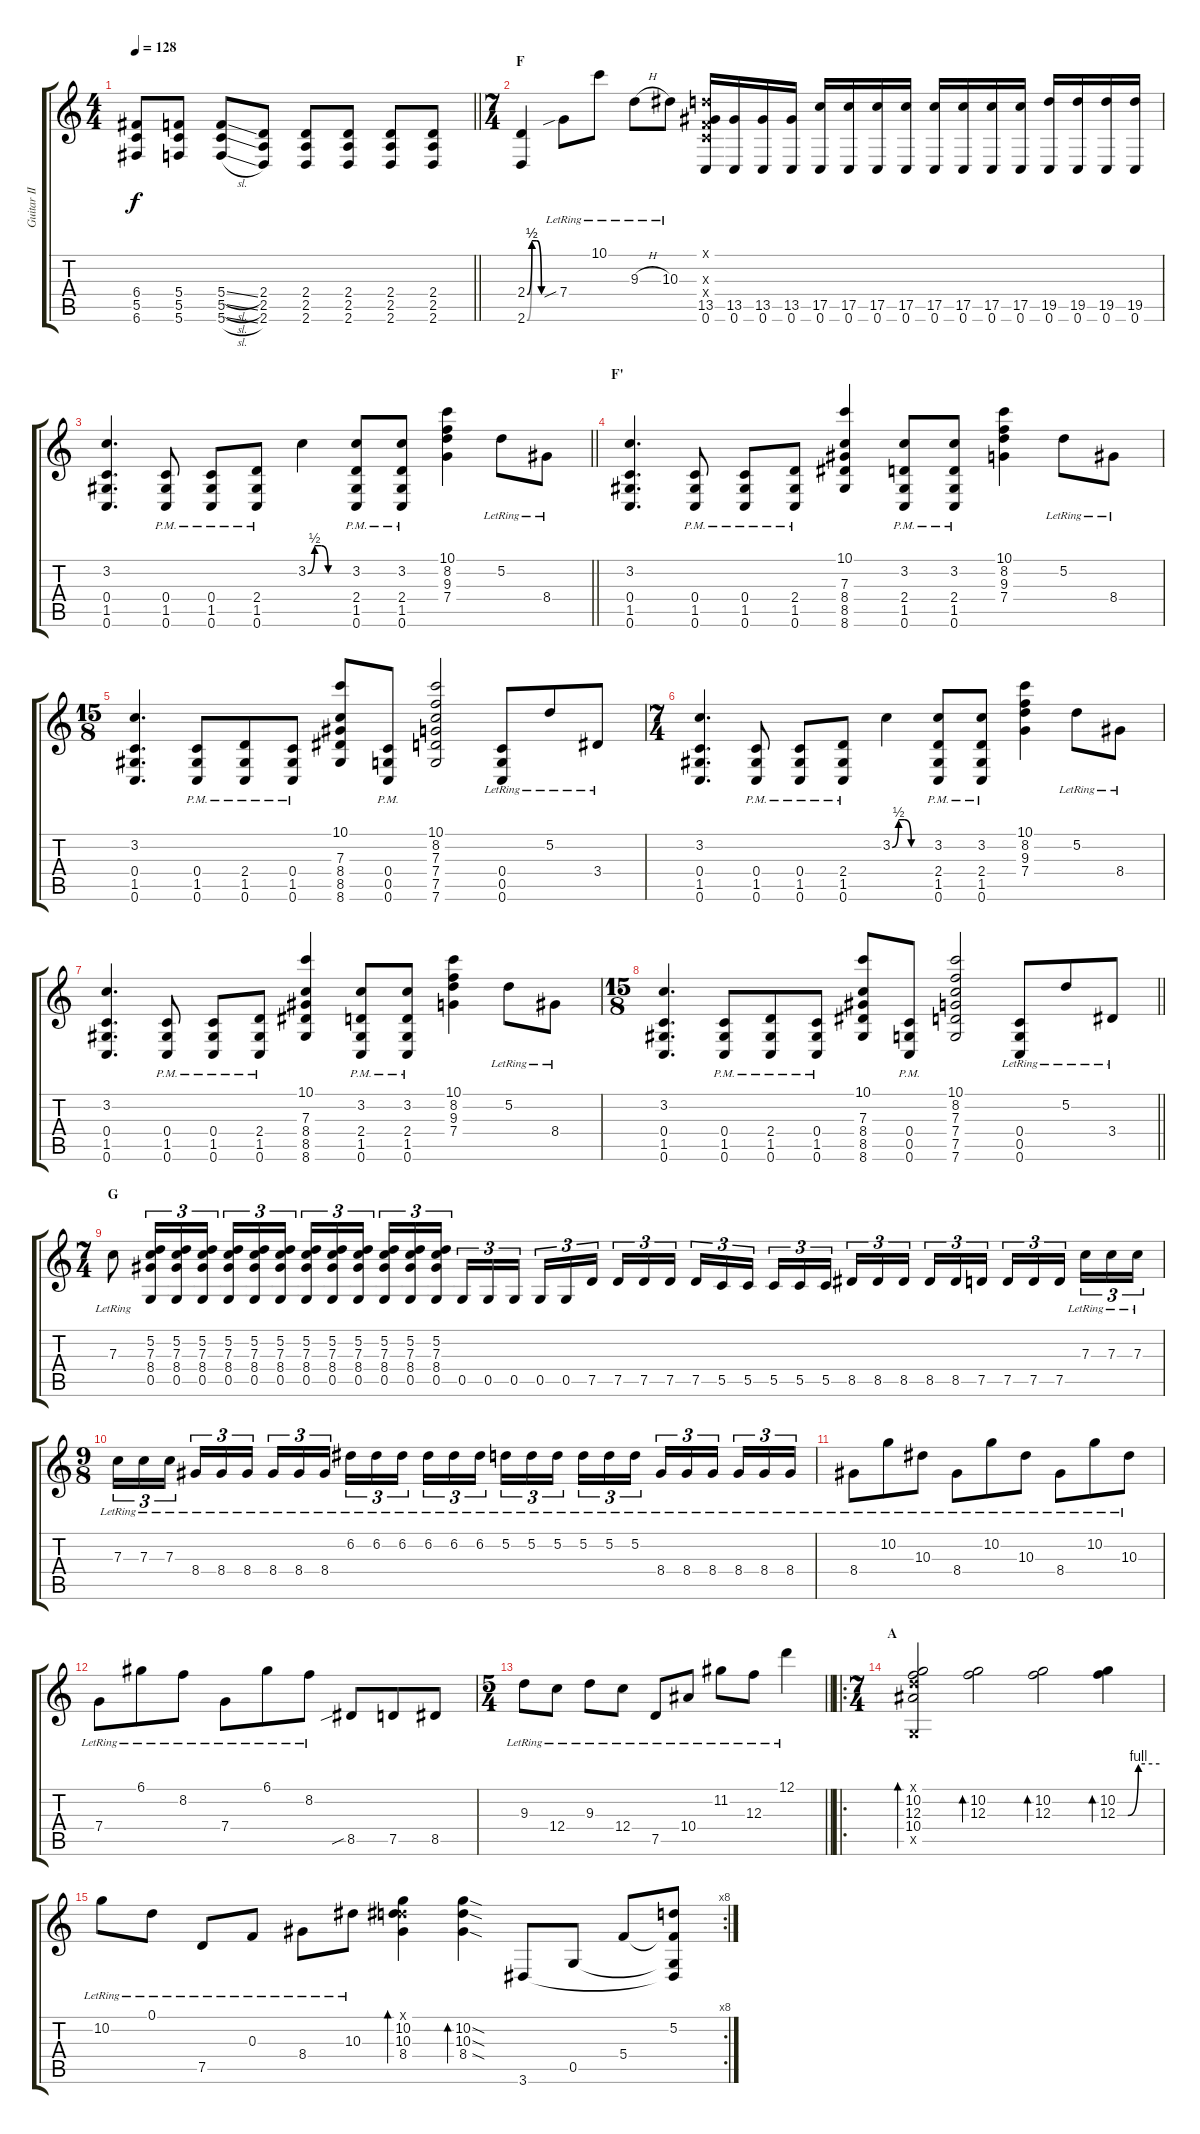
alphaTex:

\track ("Guitar II" "Guitar II") {instrument distortionguitar}
\staff {score tabs}
\tuning (D4 A3 F3 C3 G2 C2) {hide}
\ts (4 4)
\tempo 128
\clef g2
\barLineRight lightlight
\ks c
(6.4 5.5 6.6).8{dy f} (5.4 5.5 5.6).8 (5.4{sl} 5.5{sl} 5.6{sl}).8 (2.4 2.5 2.6).8 (2.4 2.5 2.6).8 (2.4 2.5 2.6).8 (2.4 2.5 2.6).8 (2.4 2.5 2.6).8 |
\ts (7 4)
\section ("" "F")
(2.4{be (custom 0 0 10 2 20 2 30 0 60 0)} 2.6{be (custom 0 0 10 2 20 2 30 0 60 0)}).4 7.4{sib lr}.8 10.1{lr}.8 9.3{h lr}.8 10.3{lr}.8 (0.1{x} 0.3{x} 0.4{x} 13.5 0.6).16 (13.5 0.6).16 (13.5 0.6).16 (13.5 0.6).16 (17.5 0.6).16 (17.5 0.6).16 (17.5 0.6).16 (17.5 0.6).16 (17.5 0.6).16 (17.5 0.6).16 (17.5 0.6).16 (17.5 0.6).16 (19.5 0.6).16 (19.5 0.6).16 (19.5 0.6).16 (19.5 0.6).16 |
\barLineRight lightlight
(3.2 0.4 1.5 0.6).4{d} (0.4{pm} 1.5{pm} 0.6{pm}).8 (0.4{pm} 1.5{pm} 0.6{pm}).8 (2.4{pm} 1.5{pm} 0.6{pm}).8 3.2{be (custom 0 0 10 2 20 2 30 0 60 0)}.4 (3.2{pm} 2.4{pm} 1.5{pm} 0.6{pm}).8 (3.2{pm} 2.4{pm} 1.5{pm} 0.6{pm}).8 (10.1 8.2 9.3 7.4).4 5.2{lr}.8 8.4{lr}.8 |
\section ("" "F'")
(3.2 0.4 1.5 0.6).4{d} (0.4{pm} 1.5{pm} 0.6{pm}).8 (0.4{pm} 1.5{pm} 0.6{pm}).8 (2.4{pm} 1.5{pm} 0.6{pm}).8 (10.1 7.3 8.4 8.5 8.6).4 (3.2{pm} 2.4{pm} 1.5{pm} 0.6{pm}).8 (3.2{pm} 2.4{pm} 1.5{pm} 0.6{pm}).8 (10.1 8.2 9.3 7.4).4 5.2{lr}.8 8.4{lr}.8 |
\ts (15 8)
(3.2 0.4 1.5 0.6).4{d} (0.4{pm} 1.5{pm} 0.6{pm}).8 (2.4{pm} 1.5{pm} 0.6{pm}).8 (0.4{pm} 1.5{pm} 0.6{pm}).8 (10.1 7.3 8.4 8.5 8.6).8 (0.4{pm} 0.5{pm} 0.6{pm}).8 (10.1 8.2 7.3 7.4 7.5 7.6).2 (0.4{lr} 0.5{lr} 0.6{lr}).8 5.2{lr}.8 3.4{lr}.8 |
\ts (7 4)
(3.2 0.4 1.5 0.6).4{d} (0.4{pm} 1.5{pm} 0.6{pm}).8 (0.4{pm} 1.5{pm} 0.6{pm}).8 (2.4{pm} 1.5{pm} 0.6{pm}).8 3.2{be (custom 0 0 10 2 20 2 30 0 60 0)}.4 (3.2{pm} 2.4{pm} 1.5{pm} 0.6{pm}).8 (3.2{pm} 2.4{pm} 1.5{pm} 0.6{pm}).8 (10.1 8.2 9.3 7.4).4 5.2{lr}.8 8.4{lr}.8 |
(3.2 0.4 1.5 0.6).4{d} (0.4{pm} 1.5{pm} 0.6{pm}).8 (0.4{pm} 1.5{pm} 0.6{pm}).8 (2.4{pm} 1.5{pm} 0.6{pm}).8 (10.1 7.3 8.4 8.5 8.6).4 (3.2{pm} 2.4{pm} 1.5{pm} 0.6{pm}).8 (3.2{pm} 2.4{pm} 1.5{pm} 0.6{pm}).8 (10.1 8.2 9.3 7.4).4 5.2{lr}.8 8.4{lr}.8 |
\ts (15 8)
\barLineRight lightlight
(3.2 0.4 1.5 0.6).4{d} (0.4{pm} 1.5{pm} 0.6{pm}).8 (2.4{pm} 1.5{pm} 0.6{pm}).8 (0.4{pm} 1.5{pm} 0.6{pm}).8 (10.1 7.3 8.4 8.5 8.6).8 (0.4{pm} 0.5{pm} 0.6{pm}).8 (10.1 8.2 7.3 7.4 7.5 7.6).2 (0.4{lr} 0.5{lr} 0.6{lr}).8 5.2{lr}.8 3.4{lr}.8 |
\ts (7 4)
\section ("" "G")
7.3{lr}.8 (5.2 7.3 8.4 0.5).16{tu (3 2)} (5.2 7.3 8.4 0.5).16{tu (3 2)} (5.2 7.3 8.4 0.5).16{tu (3 2)} (5.2 7.3 8.4 0.5).16{tu (3 2)} (5.2 7.3 8.4 0.5).16{tu (3 2)} (5.2 7.3 8.4 0.5).16{tu (3 2) beam splitsecondary} (5.2 7.3 8.4 0.5).16{tu (3 2)} (5.2 7.3 8.4 0.5).16{tu (3 2)} (5.2 7.3 8.4 0.5).16{tu (3 2)} (5.2 7.3 8.4 0.5).16{tu (3 2)} (5.2 7.3 8.4 0.5).16{tu (3 2)} (5.2 7.3 8.4 0.5).16{tu (3 2) beam splitsecondary} 0.5.16{tu (3 2)} 0.5.16{tu (3 2)} 0.5.16{tu (3 2)} 0.5.16{tu (3 2)} 0.5.16{tu (3 2)} 7.5.16{tu (3 2) beam splitsecondary} 7.5.16{tu (3 2)} 7.5.16{tu (3 2)} 7.5.16{tu (3 2)} 7.5.16{tu (3 2)} 5.5.16{tu (3 2)} 5.5.16{tu (3 2) beam splitsecondary} 5.5.16{tu (3 2)} 5.5.16{tu (3 2)} 5.5.16{tu (3 2)} 8.5.16{tu (3 2)} 8.5.16{tu (3 2)} 8.5.16{tu (3 2) beam splitsecondary} 8.5.16{tu (3 2)} 8.5.16{tu (3 2)} 7.5.16{tu (3 2)} 7.5.16{tu (3 2)} 7.5.16{tu (3 2)} 7.5.16{tu (3 2) beam splitsecondary} 7.3{lr}.16{tu (3 2)} 7.3{lr}.16{tu (3 2)} 7.3{lr}.16{tu (3 2)} |
\ts (9 8)
7.3{lr}.16{tu (3 2)} 7.3{lr}.16{tu (3 2)} 7.3{lr}.16{tu (3 2) beam splitsecondary} 8.4{lr}.16{tu (3 2)} 8.4{lr}.16{tu (3 2)} 8.4{lr}.16{tu (3 2) beam splitsecondary} 8.4{lr}.16{tu (3 2)} 8.4{lr}.16{tu (3 2)} 8.4{lr}.16{tu (3 2)} 6.2{lr}.16{tu (3 2)} 6.2{lr}.16{tu (3 2)} 6.2{lr}.16{tu (3 2) beam splitsecondary} 6.2{lr}.16{tu (3 2)} 6.2{lr}.16{tu (3 2)} 6.2{lr}.16{tu (3 2) beam splitsecondary} 5.2{lr}.16{tu (3 2)} 5.2{lr}.16{tu (3 2)} 5.2{lr}.16{tu (3 2)} 5.2{lr}.16{tu (3 2)} 5.2{lr}.16{tu (3 2)} 5.2{lr}.16{tu (3 2) beam splitsecondary} 8.4{lr}.16{tu (3 2)} 8.4{lr}.16{tu (3 2)} 8.4{lr}.16{tu (3 2) beam splitsecondary} 8.4{lr}.16{tu (3 2)} 8.4{lr}.16{tu (3 2)} 8.4{lr}.16{tu (3 2)} |
8.4{lr}.8 10.2{lr}.8 10.3{lr}.8 8.4{lr}.8 10.2{lr}.8 10.3{lr}.8 8.4{lr}.8 10.2{lr}.8 10.3{lr}.8 |
7.4{lr}.8 6.1{lr}.8 8.2{lr}.8 7.4{lr}.8 6.1{lr}.8 8.2{lr}.8 8.5{sib}.8 7.5.8 8.5.8 |
\ts (5 4)
\barLineRight lightlight
9.3{lr}.8 12.4{lr}.8 9.3{lr}.8 12.4{lr}.8 7.5{lr}.8 10.4{lr}.8 11.2{lr}.8 12.3{lr}.8 12.1{lr}.4 |
\ro
\ts (7 4)
\section ("" "A")
(0.1{x} 10.2 12.3 10.4 0.5{x}).2{bd 60 instrument acousticguitarsteel} (10.2 12.3).2{bd 60} (10.2 12.3).2{bd 60} (10.2 12.3{be (custom 0 0 15 0 30 4 60 4)}).4{bd 60} |
\rc 8
10.2{lr}.8 0.1{lr}.8 7.5{lr}.8 0.3{lr}.8 8.4{lr}.8 10.3{lr}.8 (0.1{x} 10.2 10.3 8.4).4{bd 60} (10.2{sod} 10.3{sod} 8.4{sod}).4{bd 60} 3.6.8 0.5.8 5.4.8 (5.2 5.4{t} 0.5{t} 3.6{t}).8
